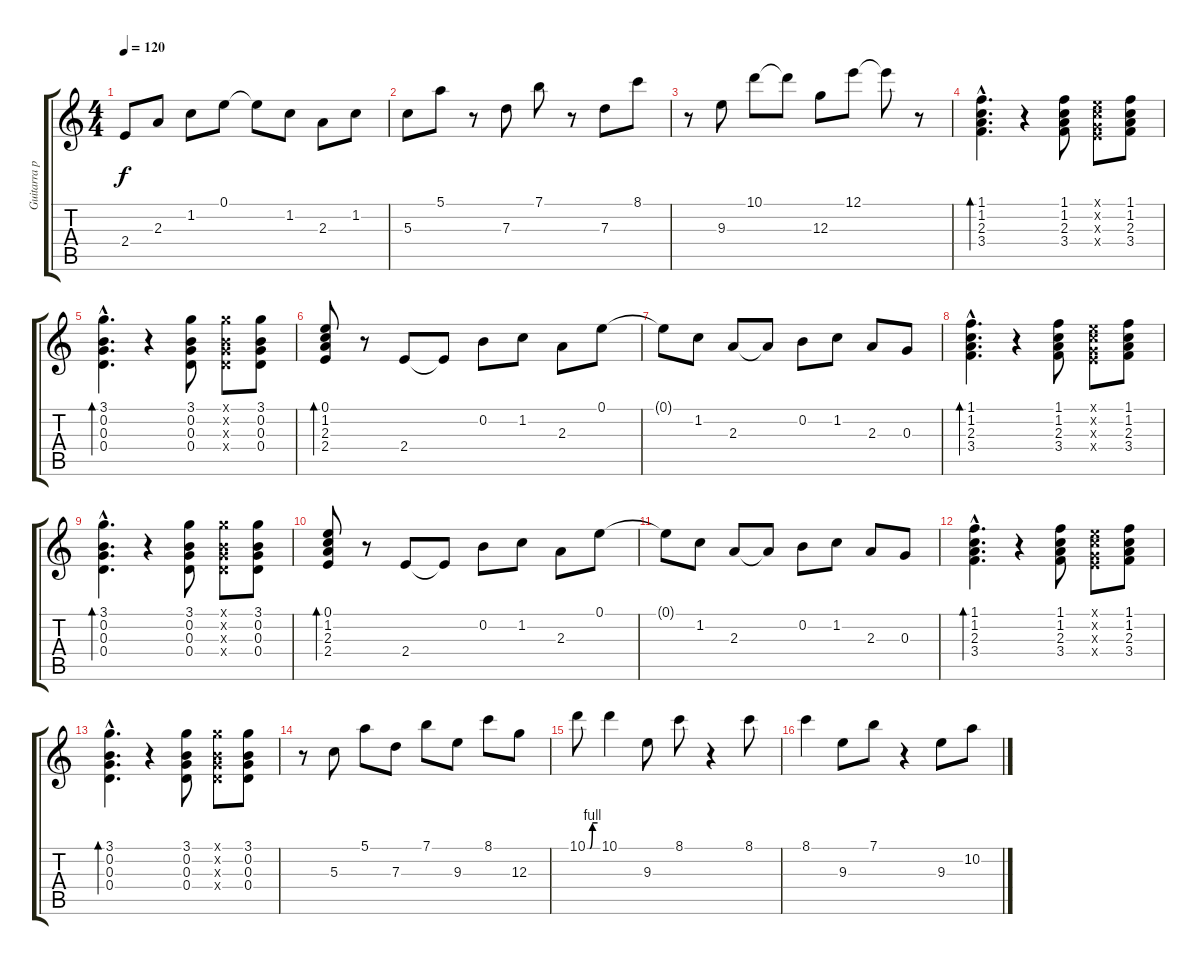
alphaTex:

\track ("Guitarra primera" "Guitarra p") {instrument acousticguitarnylon}
\staff {score tabs}
\tuning (E4 B3 G3 D3 A2 E2) {hide}
\ts (4 4)
\tempo 120
\clef g2
\ks c
2.4.8{dy f} 2.3.8 1.2.8 0.1.8 0.1{t}.8 1.2.8 2.3.8 1.2.8 |
5.3.8 5.1.8 r.8 7.3.8 7.1.8 r.8 7.3.8 8.1.8 |
r.8 9.3.8 10.1.8 10.1{t}.8 12.3.8 12.1.8 12.1{t}.8 r.8 |
(1.1{hac} 1.2{hac} 2.3{hac} 3.4{hac}).4{d bd 60} r.4 (1.1 1.2 2.3 3.4).8 (0.1{x} 1.2{x} 0.3{x} 2.4{x}).8 (1.1 1.2 2.3 3.4).8 |
(3.1{hac} 0.2{hac} 0.3{hac} 0.4{hac}).4{d bd 60} r.4 (3.1 0.2 0.3 0.4).8 (3.1{x} 0.2{x} 0.3{x} 0.4{x}).8 (3.1 0.2 0.3 0.4).8 |
(0.1 1.2 2.3 2.4).8{bd 60} r.8 2.4.8 2.4{t}.8 0.2.8 1.2.8 2.3.8 0.1.8 |
0.1{t}.8 1.2.8 2.3.8 2.3{t}.8 0.2.8 1.2.8 2.3.8 0.3.8 |
(1.1{hac} 1.2{hac} 2.3{hac} 3.4{hac}).4{d bd 60} r.4 (1.1 1.2 2.3 3.4).8 (0.1{x} 1.2{x} 0.3{x} 2.4{x}).8 (1.1 1.2 2.3 3.4).8 |
(3.1{hac} 0.2{hac} 0.3{hac} 0.4{hac}).4{d bd 60} r.4 (3.1 0.2 0.3 0.4).8 (3.1{x} 0.2{x} 0.3{x} 0.4{x}).8 (3.1 0.2 0.3 0.4).8 |
(0.1 1.2 2.3 2.4).8{bd 60} r.8 2.4.8 2.4{t}.8 0.2.8 1.2.8 2.3.8 0.1.8 |
0.1{t}.8 1.2.8 2.3.8 2.3{t}.8 0.2.8 1.2.8 2.3.8 0.3.8 |
(1.1{hac} 1.2{hac} 2.3{hac} 3.4{hac}).4{d bd 60} r.4 (1.1 1.2 2.3 3.4).8 (0.1{x} 1.2{x} 0.3{x} 2.4{x}).8 (1.1 1.2 2.3 3.4).8 |
(3.1{hac} 0.2{hac} 0.3{hac} 0.4{hac}).4{d bd 60} r.4 (3.1 0.2 0.3 0.4).8 (3.1{x} 0.2{x} 0.3{x} 0.4{x}).8 (3.1 0.2 0.3 0.4).8 |
r.8 5.3.8 5.1.8 7.3.8 7.1.8 9.3.8 8.1.8 12.3.8 |
10.1{be (custom 0 0 15 0 30 4 60 4)}.8 10.1.4 9.3.8 8.1.8 r.4 8.1.8 |
8.1.4 9.3.8 7.1.8 r.4 9.3.8 10.2.8
